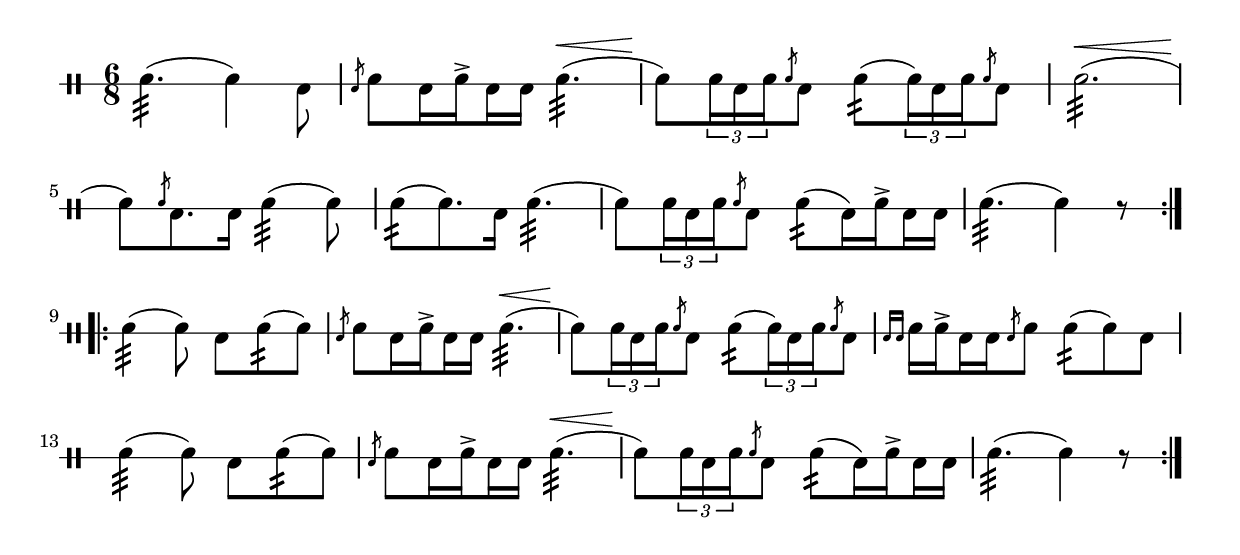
\version "2.18.2"

\include "lilydrum.ly"

\score {
    \drums {
        \time 6/8

		\repeat volta 2 {
			d4.:32(		d4)	g8 |
			\flamd d8 g16 d16-> g16 g16		d4.:32(\< |
			d8)\! \tuplet 3/2 { d16 g d } \flamg g8		d8:32( \tuplet 3/2 { d16) g d } \flamg g8 |
			d2.:32(\< |
		\break
			d8)\! \flamg g8. g16		d4:32( d8) |
			d8:32( d8.) g16		d4.:32( |
			d8) \tuplet 3/2 { d16 g d } \flamg g8		d8:32( g16) d16-> g16 g16 |
			d4.:32(		d4) r8
		}
		\break
		\repeat volta 2 {
			d4:32(	d8)		g8 d8:32( d8) |
			\flamd d8 g16 d16-> g16 g16		d4.:32(\< |
			d8)\! \tuplet 3/2 { d16 g d } \flamg g8		d8:32( \tuplet 3/2 { d16) g d } \flamg g8 |
			\dragd d16 d16-> g16 g16 \flamd d8		d8:32( d8) g8 |
		\break
			d4:32(	d8)		g8 d8:32( d8) |
			\flamd d8 g16 d16-> g16 g16		d4.:32(\< |
			d8)\! \tuplet 3/2 { d16 g d } \flamg g8		d8:32( g16) d16-> g16 g16 |
			d4.:32(		d4) r8
		}
    }% End of drums %

	\header {
		title = "Miss Kirkwood"
		meter = "Slow Air"
		composer = ""
		instrument = "Side"
	}
}